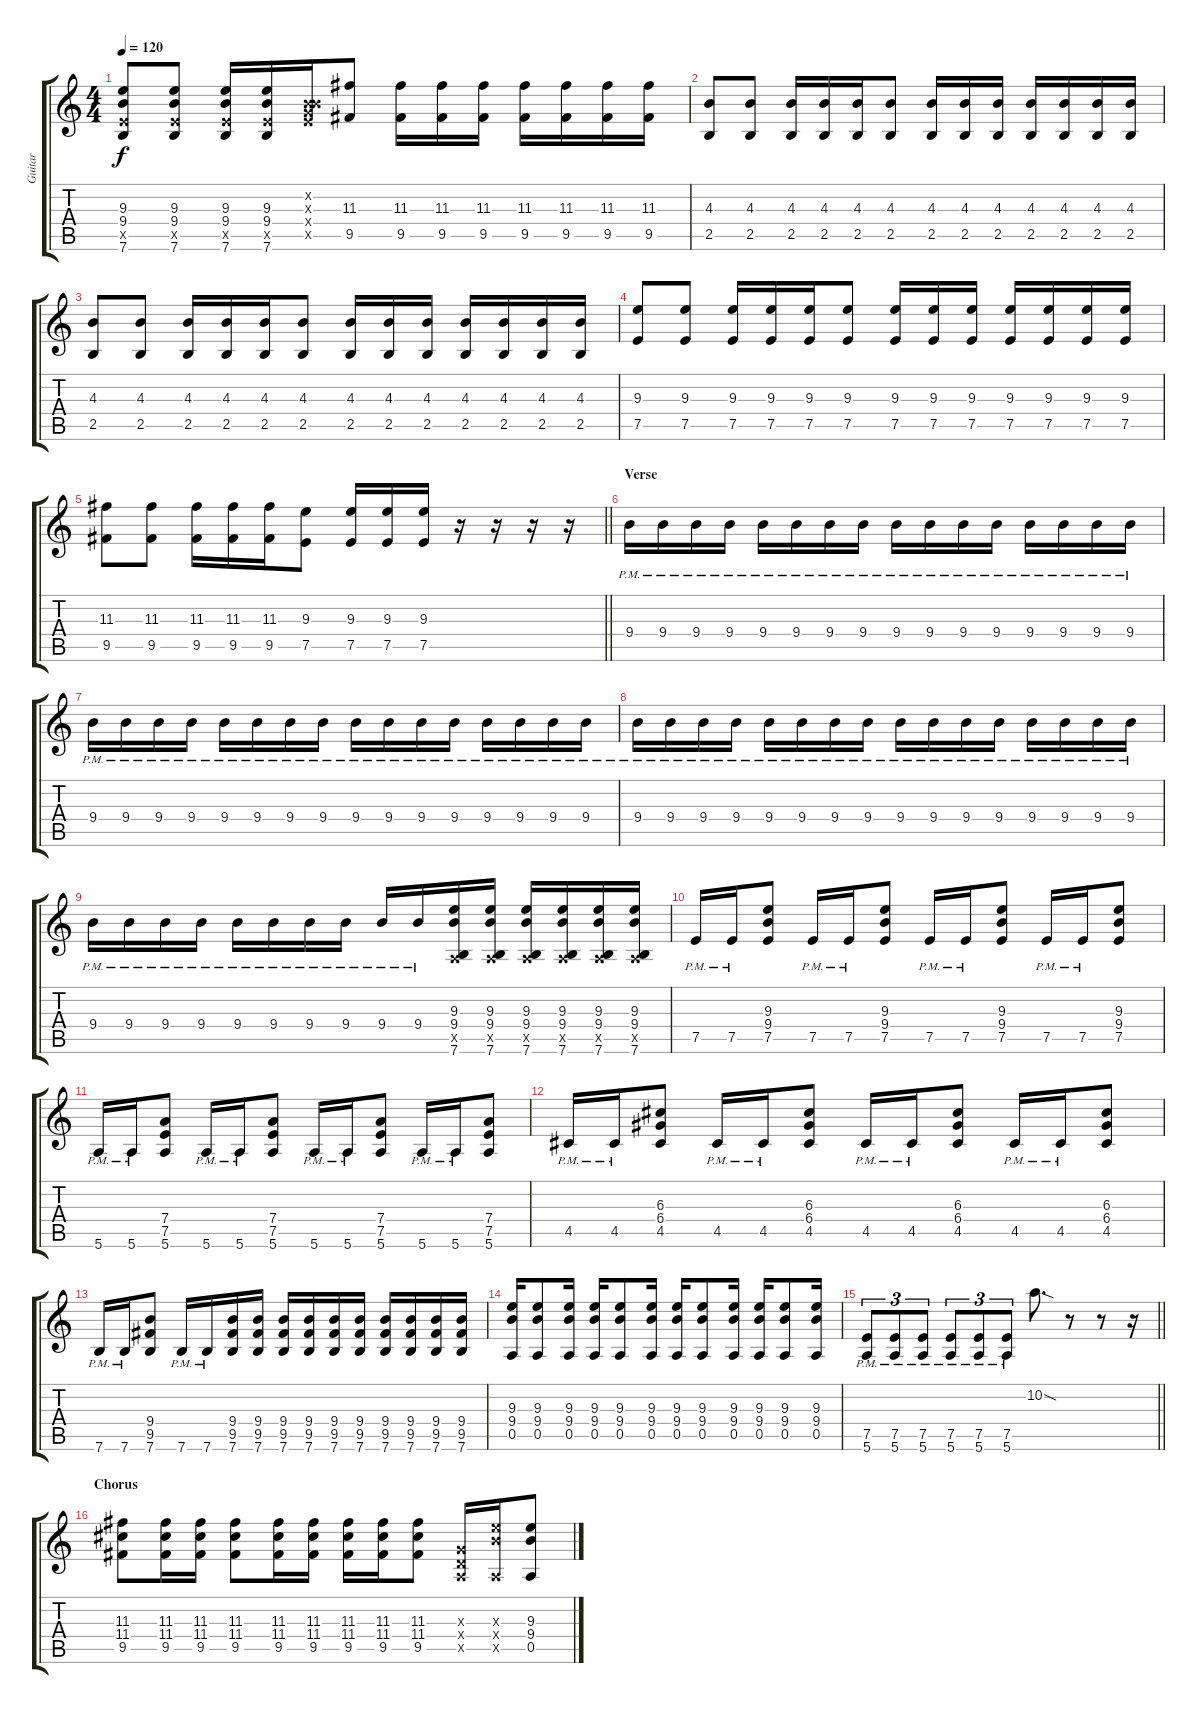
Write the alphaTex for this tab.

\track ("Guitar" "Guitar") {instrument overdrivenguitar}
\staff {score tabs}
\tuning (E4 B3 G3 D3 A2 E2) {hide}
\ts (4 4)
\tempo 120
\clef g2
\ks c
(9.3 9.4 7.5{x} 7.6).8{dy f} (9.3 9.4 7.5{x} 7.6).8 (9.3 9.4 7.5{x} 7.6).16 (9.3 9.4 7.5{x} 7.6).16 (0.2{x} 0.3{x} 9.4{x} 7.5{x}).16 (11.3 9.5).8 (11.3 9.5).16 (11.3 9.5).16 (11.3 9.5).16 (11.3 9.5).16 (11.3 9.5).16 (11.3 9.5).16 (11.3 9.5).16 |
(4.3 2.5).8 (4.3 2.5).8 (4.3 2.5).16 (4.3 2.5).16 (4.3 2.5).16 (4.3 2.5).8 (4.3 2.5).16 (4.3 2.5).16 (4.3 2.5).16 (4.3 2.5).16 (4.3 2.5).16 (4.3 2.5).16 (4.3 2.5).16 |
(4.3 2.5).8 (4.3 2.5).8 (4.3 2.5).16 (4.3 2.5).16 (4.3 2.5).16 (4.3 2.5).8 (4.3 2.5).16 (4.3 2.5).16 (4.3 2.5).16 (4.3 2.5).16 (4.3 2.5).16 (4.3 2.5).16 (4.3 2.5).16 |
(9.3 7.5).8 (9.3 7.5).8 (9.3 7.5).16 (9.3 7.5).16 (9.3 7.5).16 (9.3 7.5).8 (9.3 7.5).16 (9.3 7.5).16 (9.3 7.5).16 (9.3 7.5).16 (9.3 7.5).16 (9.3 7.5).16 (9.3 7.5).16 |
\barLineRight lightlight
(11.3 9.5).8 (11.3 9.5).8 (11.3 9.5).16 (11.3 9.5).16 (11.3 9.5).16 (9.3 7.5).8 (9.3 7.5).16 (9.3 7.5).16 (9.3 7.5).16 r.16 r.16 r.16 r.16 |
\section ("" "Verse")
9.4{pm}.16 9.4{pm}.16 9.4{pm}.16 9.4{pm}.16 9.4{pm}.16 9.4{pm}.16 9.4{pm}.16 9.4{pm}.16 9.4{pm}.16 9.4{pm}.16 9.4{pm}.16 9.4{pm}.16 9.4{pm}.16 9.4{pm}.16 9.4{pm}.16 9.4{pm}.16 |
9.4{pm}.16 9.4{pm}.16 9.4{pm}.16 9.4{pm}.16 9.4{pm}.16 9.4{pm}.16 9.4{pm}.16 9.4{pm}.16 9.4{pm}.16 9.4{pm}.16 9.4{pm}.16 9.4{pm}.16 9.4{pm}.16 9.4{pm}.16 9.4{pm}.16 9.4{pm}.16 |
9.4{pm}.16 9.4{pm}.16 9.4{pm}.16 9.4{pm}.16 9.4{pm}.16 9.4{pm}.16 9.4{pm}.16 9.4{pm}.16 9.4{pm}.16 9.4{pm}.16 9.4{pm}.16 9.4{pm}.16 9.4{pm}.16 9.4{pm}.16 9.4{pm}.16 9.4{pm}.16 |
9.4{pm}.16 9.4{pm}.16 9.4{pm}.16 9.4{pm}.16 9.4{pm}.16 9.4{pm}.16 9.4{pm}.16 9.4{pm}.16 9.4{pm}.16 9.4{pm}.16 (9.3 9.4 0.5{x} 7.6).16 (9.3 9.4 0.5{x} 7.6).16 (9.3 9.4 0.5{x} 7.6).16 (9.3 9.4 0.5{x} 7.6).16 (9.3 9.4 0.5{x} 7.6).16 (9.3 9.4 0.5{x} 7.6).16 |
7.5{pm}.16 7.5{pm}.16 (9.3 9.4 7.5).8 7.5{pm}.16 7.5{pm}.16 (9.3 9.4 7.5).8 7.5{pm}.16 7.5{pm}.16 (9.3 9.4 7.5).8 7.5{pm}.16 7.5{pm}.16 (9.3 9.4 7.5).8 |
5.6{pm}.16 5.6{pm}.16 (7.4 7.5 5.6).8 5.6{pm}.16 5.6{pm}.16 (7.4 7.5 5.6).8 5.6{pm}.16 5.6{pm}.16 (7.4 7.5 5.6).8 5.6{pm}.16 5.6{pm}.16 (7.4 7.5 5.6).8 |
4.5{pm}.16 4.5{pm}.16 (6.3 6.4 4.5).8 4.5{pm}.16 4.5{pm}.16 (6.3 6.4 4.5).8 4.5{pm}.16 4.5{pm}.16 (6.3 6.4 4.5).8 4.5{pm}.16 4.5{pm}.16 (6.3 6.4 4.5).8 |
7.6{pm}.16 7.6{pm}.16 (9.4 9.5 7.6).8 7.6{pm}.16 7.6{pm}.16 (9.4 9.5 7.6).16 (9.4 9.5 7.6).16 (9.4 9.5 7.6).16 (9.4 9.5 7.6).16 (9.4 9.5 7.6).16 (9.4 9.5 7.6).16 (9.4 9.5 7.6).16 (9.4 9.5 7.6).16 (9.4 9.5 7.6).16 (9.4 9.5 7.6).16 |
(9.3 9.4 0.5).16 (9.3 9.4 0.5).8 (9.3 9.4 0.5).16 (9.3 9.4 0.5).16 (9.3 9.4 0.5).8 (9.3 9.4 0.5).16 (9.3 9.4 0.5).16 (9.3 9.4 0.5).8 (9.3 9.4 0.5).16 (9.3 9.4 0.5).16 (9.3 9.4 0.5).8 (9.3 9.4 0.5).16 |
\barLineRight lightlight
(7.5{pm} 5.6{pm}).8{tu (3 2)} (7.5{pm} 5.6{pm}).8{tu (3 2)} (7.5{pm} 5.6{pm}).8{tu (3 2)} (7.5{pm} 5.6{pm}).8{tu (3 2)} (7.5{pm} 5.6{pm}).8{tu (3 2)} (7.5{pm} 5.6{pm}).8{tu (3 2)} 10.2{sod}.8{d} r.8 r.8 r.16 |
\section ("" "Chorus")
(11.3 11.4 9.5).8 (11.3 11.4 9.5).16 (11.3 11.4 9.5).16 (11.3 11.4 9.5).8 (11.3 11.4 9.5).16 (11.3 11.4 9.5).16 (11.3 11.4 9.5).16 (11.3 11.4 9.5).16 (11.3 11.4 9.5).8 (0.3{x} 0.4{x} 0.5{x}).16 (9.3{x} 9.4{x} 0.5{x}).16 (9.3 9.4 0.5).8
